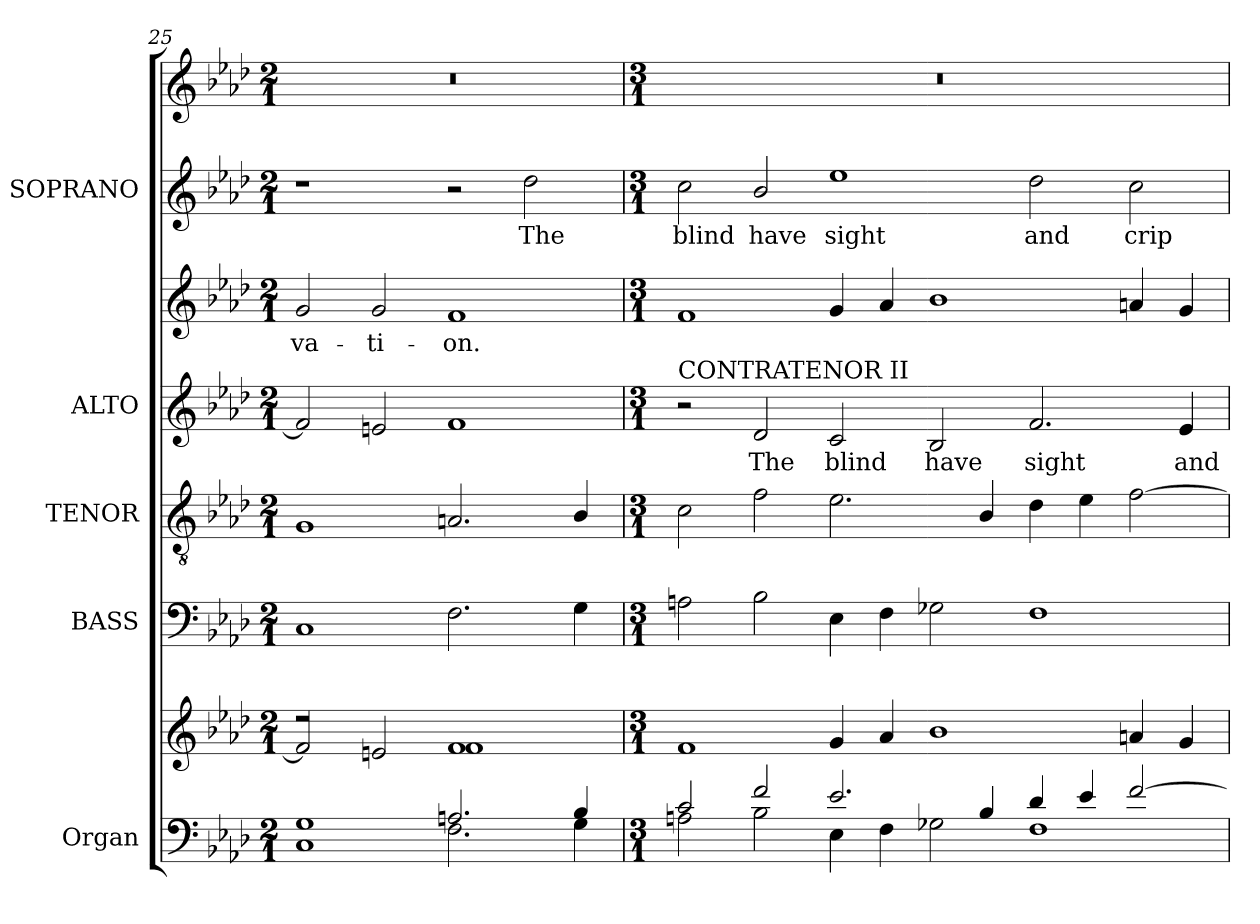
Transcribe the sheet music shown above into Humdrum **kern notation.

**kern	**kern	**kern	**kern	**kern	**text	**kern	**text	**kern	**text	**kern
*part5	*part5	*part4	*part3	*part2	*part2	*part2	*part2	*part1	*part1	*part1
*staff8	*staff7	*staff6	*staff5	*staff4	*staff4	*staff3	*staff3	*staff2	*staff2	*staff1
*I"Organ	*	*I"BASS	*I"TENOR	*I"ALTO	*	*	*	*I"SOPRANO	*	*
*I'Org.	*	*I'B.	*I'T.	*I'A.	*	*	*	*I'S.	*	*
!!LO:PB:g=z
*clefF4	*clefG2	*clefF4	*clefGv2	*clefG2	*	*clefG2	*	*clefG2	*	*clefG2
*	*	*	*ITrd7c12	*	*	*	*	*	*	*
*k[b-e-a-d-]	*k[b-e-a-d-]	*k[b-e-a-d-]	*k[b-e-a-d-]	*k[b-e-a-d-]	*	*k[b-e-a-d-]	*	*k[b-e-a-d-]	*	*k[b-e-a-d-]
*A-:	*A-:	*A-:	*A-:	*A-:	*	*A-:	*	*A-:	*	*A-:
*M2/1	*M2/1	*M2/1	*M2/1	*M2/1	*	*M2/1	*	*M2/1	*	*M2/1
=25	=25	=25	=25	=25	=25	=25	=25	=25	=25	=25
*^	*^	*	*	*	*	*	*	*	*	*
*	*	*	*^	*	*	*	*	*	*	*	*	*
!	!	!	!	!	!	!	!	!	!	!LO:LY:b:color=#000000	!	!	!LO:N:vis=1
1Gi	1Ci	1ryy	2r	2fi/]	1Ci	1GGi	2fi/]	.	2gi/	-va-	1r	.	0r
!	!	!	!	!	!	!	!	!	!	!LO:LY:b:color=#000000	!	!	!
.	.	.	2ryy	2eni/	.	.	2eni/	.	2gi/	-ti-	.	.	.
!	!	!	!	!	!	!	!	!	!	!LO:LY:b:color=#000000	!	!	!
2.Ani/	2.Fi\	2ryy	1fi	1fi	2.Fi\	2.AAni/	1fi	.	1fi	-on.	2r	.	.
!	!	!	!	!	!	!	!	!	!	!	!	!LO:LY:b:color=#000000	!
.	.	2ryy	.	.	.	.	.	.	.	.	2dd-i\	The	.
4B-i/	4Gi\	.	.	.	4Gi\	4BB-i/	.	.	.	.	.	.	.
=26	=26	=26	=26	=26	=26	=26	=26	=26	=26	=26	=26	=26	=26
*M3/1	*	*M3/1	*	*	*M3/1	*M3/1	*M3/1	*	*M3/1	*	*M3/1	*	*M3/1
!	!	!	!	!	!	!	!LO:TX:a:t=CONTRATENOR II	!	!	!	!	!	!
!	!	!	!	!	!	!	!	!	!	!	!	!LO:LY:b:color=#000000	!LO:N:vis=1
2ci/	2Ani\	2ryy	1fi	2ryy	2Ani\	2Ci\	2r	.	1fi	.	2cci\	blind	0.r
!	!	!	!	!	!	!	!	!LO:LY:b:color=#000000	!	!	!	!	!
!	!	!	!	!	!	!	!	!	!	!	!	!LO:LY:b:color=#000000	!
2fi/	2B-i\	2ryy	.	2ryy	2B-i\	2Fi\	2d-i/	The	.	.	2b-i/	have	.
!	!	!	!	!	!	!	!	!LO:LY:b:color=#000000	!	!	!	!	!
!	!	!	!	!	!	!	!	!	!	!	!	!LO:LY:b:color=#000000	!
2.e-i/	4E-i\	1ryy	4gi/	2ryy	4E-i\	2.E-i\	2ci/	blind	4gi/	.	1ee-i	sight	.
.	4Fi\	.	4a-i/	.	4Fi\	.	.	.	4a-i/	.	.	.	.
!	!	!	!	!	!	!	!	!LO:LY:b:color=#000000	!	!	!	!	!
.	2G-Xi\	.	1b-i	2ryy	2G-Xi\	.	2B-i/	have	1b-i	.	.	.	.
4B-i/	.	.	.	.	.	4BB-i/	.	.	.	.	.	.	.
!	!	!	!	!	!	!	!	!LO:LY:b:color=#000000	!	!	!	!	!
!	!	!	!	!	!	!	!	!	!	!	!	!LO:LY:b:color=#000000	!
4d-i/	1Fi	2ryy	.	2.ryy	1Fi	4D-i\	2.fi/	sight	.	.	2dd-i\	and	.
4e-i/	.	.	.	.	.	4E-i\	.	.	.	.	.	.	.
!	!	!	!	!	!	!	!	!	!	!	!	!LO:LY:b:color=#000000	!
[2fi/	.	2ryy	4ani/	.	.	[2Fi\	.	.	4ani/	.	2cci\	crip-	.
!	!	!	!	!	!	!	!	!LO:LY:b:color=#000000	!	!	!	!	!
.	.	.	4gi/	4ryy	.	.	4e-i/	and	4gi/	.	.	.	.
*v	*v	*	*	*	*	*	*	*	*	*	*	*	*
*	*v	*v	*v	*	*	*	*	*	*	*	*	*
=	=	=	=	=	=	=	=	=	=	=
*-	*-	*-	*-	*-	*-	*-	*-	*-	*-	*-
